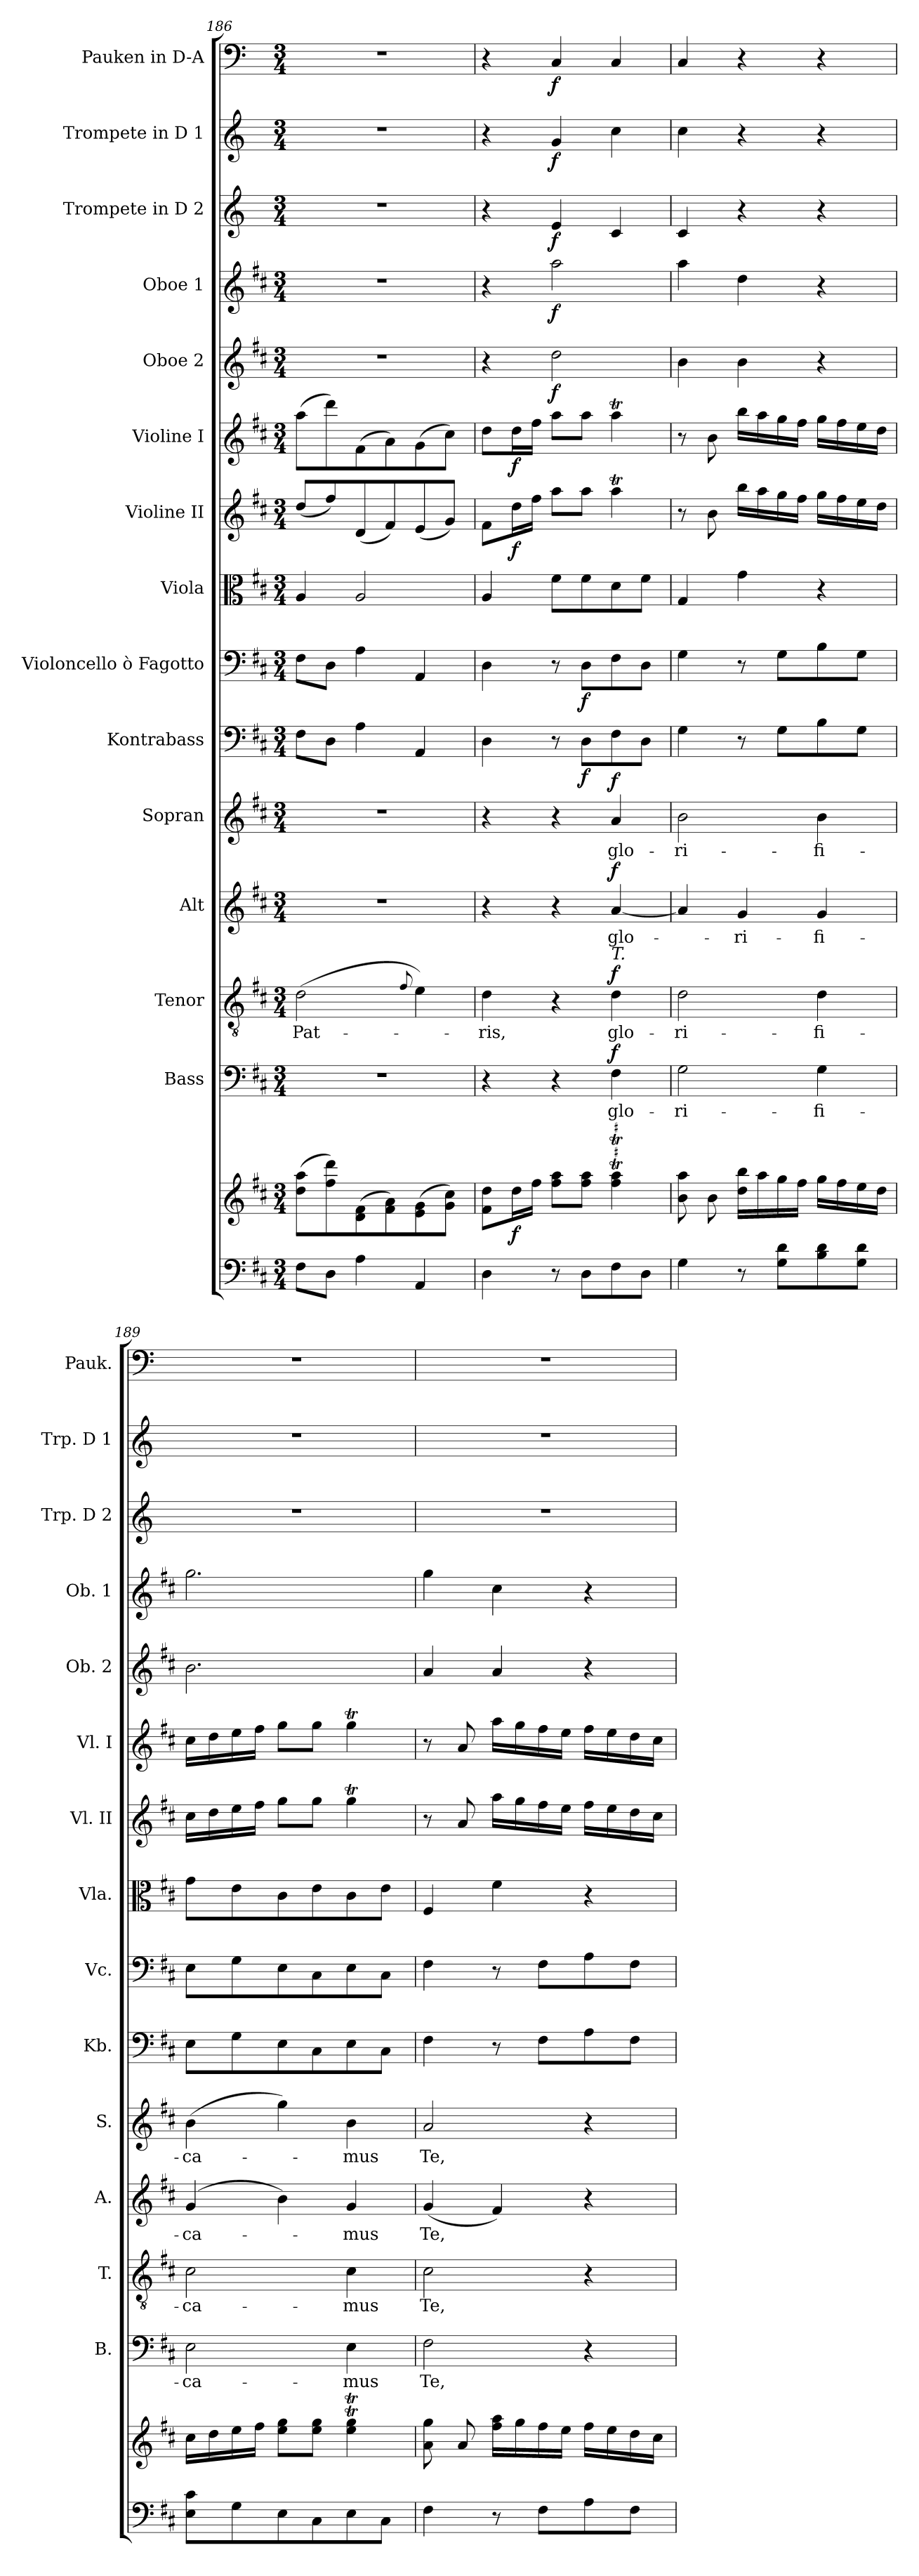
**kern	**kern	**dynam	**kern	**text	**dynam	**kern	**text	**dynam	**kern	**text	**dynam	**kern	**text	**dynam	**kern	**dynam	**kern	**dynam	**kern	**kern	**dynam	**kern	**dynam	**kern	**dynam	**kern	**dynam	**kern	**dynam	**kern	**dynam	**kern	**dynam
*part15	*part15	*part15	*part14	*part14	*part14	*part13	*part13	*part13	*part12	*part12	*part12	*part11	*part11	*part11	*part10	*part10	*part9	*part9	*part8	*part7	*part7	*part6	*part6	*part5	*part5	*part4	*part4	*part3	*part3	*part2	*part2	*part1	*part1
*staff16	*staff15	*staff15/16	*staff14	*staff14	*staff14	*staff13	*staff13	*staff13	*staff12	*staff12	*staff12	*staff11	*staff11	*staff11	*staff10	*staff10	*staff9	*staff9	*staff8	*staff7	*staff7	*staff6	*staff6	*staff5	*staff5	*staff4	*staff4	*staff3	*staff3	*staff2	*staff2	*staff1	*staff1
*	*	*	*I"Bass	*	*	*I"Tenor	*	*	*I"Alt	*	*	*I"Sopran	*	*	*I"Kontrabass	*	*I"Violoncello ò Fagotto	*	*I"Viola	*I"Violine II	*	*I"Violine I	*	*I"Oboe 2	*	*I"Oboe 1	*	*I"Trompete in D 2	*	*I"Trompete in D 1	*	*I"Pauken in D-A	*
*	*	*	*I'B.	*	*	*I'T.	*	*	*I'A.	*	*	*I'S.	*	*	*I'Kb.	*	*I'Vc.	*	*I'Vla.	*I'Vl. II	*	*I'Vl. I	*	*I'Ob. 2	*	*I'Ob. 1	*	*I'Trp. D 2	*	*I'Trp. D 1	*	*I'Pauk.	*
*clefF4	*clefG2	*	*clefF4	*	*	*clefGv2	*	*	*clefG2	*	*	*clefG2	*	*	*clefF4	*	*clefF4	*	*clefC3	*clefG2	*	*clefG2	*	*clefG2	*	*clefG2	*	*clefG2	*	*clefG2	*	*clefF4	*
*	*	*	*	*	*	*	*	*	*	*	*	*	*	*	*ITrd7c12	*	*	*	*	*	*	*	*	*	*	*	*	*ITrd-1c-2	*	*ITrd-1c-2	*	*ITrd-1c-2	*
*k[f#c#]	*k[f#c#]	*	*k[f#c#]	*	*	*k[f#c#]	*	*	*k[f#c#]	*	*	*k[f#c#]	*	*	*k[f#c#]	*	*k[f#c#]	*	*k[f#c#]	*k[f#c#]	*	*k[f#c#]	*	*k[f#c#]	*	*k[f#c#]	*	*k[f#c#]	*	*k[f#c#]	*	*k[f#c#]	*
*D:	*D:	*	*D:	*	*	*D:	*	*	*D:	*	*	*D:	*	*	*D:	*	*D:	*	*D:	*D:	*	*D:	*	*D:	*	*D:	*	*D:	*	*D:	*	*D:	*
*M3/4	*M3/4	*	*M3/4	*	*	*M3/4	*	*	*M3/4	*	*	*M3/4	*	*	*M3/4	*	*M3/4	*	*M3/4	*M3/4	*	*M3/4	*	*M3/4	*	*M3/4	*	*M3/4	*	*M3/4	*	*M3/4	*
=186	=186	=186	=186	=186	=186	=186	=186	=186	=186	=186	=186	=186	=186	=186	=186	=186	=186	=186	=186	=186	=186	=186	=186	=186	=186	=186	=186	=186	=186	=186	=186	=186	=186
!	!	!	!	!	!	!	!LO:LY:b	!	!	!	!	!	!	!	!	!	!	!	!	!	!	!	!	!	!	!	!	!	!	!	!	!	!
8F#\L	(>8dd\ 8aa\L	.	2.r	.	.	(>2d\	Pat-	.	2.r	.	.	2.r	.	.	8FF#\L	.	8F#\L	.	4A/	(<8dd/L	.	(>8aa\L	.	2.r	.	2.r	.	2.r	.	2.r	.	2.r	.
8D\J	8ff#\ 8ddd\)	.	.	.	.	.	.	.	.	.	.	.	.	.	8DD\J	.	8D\J	.	.	8ff#/)	.	8ddd\)	.	.	.	.	.	.	.	.	.	.	.
4A\	(>8d\ 8f#\	.	.	.	.	.	.	.	.	.	.	.	.	.	4AA\	.	4A\	.	2A/	(<8d/	.	(>8f#\	.	.	.	.	.	.	.	.	.	.	.
.	8f#\ 8a\)	.	.	.	.	.	.	.	.	.	.	.	.	.	.	.	.	.	.	8f#/)	.	8a\)	.	.	.	.	.	.	.	.	.	.	.
.	.	.	.	.	.	8qqf#/	.	.	.	.	.	.	.	.	.	.	.	.	.	.	.	.	.	.	.	.	.	.	.	.	.	.	.
4AA/	(>8e\ 8g\	.	.	.	.	4e\)	.	.	.	.	.	.	.	.	4AAA/	.	4AA/	.	.	(<8e/	.	(>8g\	.	.	.	.	.	.	.	.	.	.	.
.	8g\ 8cc#\J)	.	.	.	.	.	.	.	.	.	.	.	.	.	.	.	.	.	.	8g/J)	.	8cc#\J)	.	.	.	.	.	.	.	.	.	.	.
=187	=187	=187	=187	=187	=187	=187	=187	=187	=187	=187	=187	=187	=187	=187	=187	=187	=187	=187	=187	=187	=187	=187	=187	=187	=187	=187	=187	=187	=187	=187	=187	=187	=187
!	!	!	!	!	!	!	!LO:LY:b	!	!	!	!	!	!	!	!	!	!	!	!	!	!	!	!	!	!	!	!	!	!	!	!	!	!
4D\	8f#\ 8dd\L	.	4r	.	.	4d\	-ris,	.	4r	.	.	4r	.	.	4DD\	.	4D\	.	4A/	8f#\L	.	8dd\L	.	4r	.	4r	.	4r	.	4r	.	4r	.
!	!	!LO:DY:b	!	!	!	!	!	!	!	!	!	!	!	!	!	!	!	!	!	!	!LO:DY:b	!	!LO:DY:b	!	!	!	!	!	!	!	!	!	!
.	16dd\L	f	.	.	.	.	.	.	.	.	.	.	.	.	.	.	.	.	.	16dd\L	f	16dd\L	f	.	.	.	.	.	.	.	.	.	.
.	16ff#\JJ	.	.	.	.	.	.	.	.	.	.	.	.	.	.	.	.	.	.	16ff#\JJ	.	16ff#\JJ	.	.	.	.	.	.	.	.	.	.	.
!	!	!	!	!	!	!	!	!	!	!	!	!	!	!	!	!	!	!	!	!	!	!	!	!	!LO:DY:b	!	!LO:DY:b	!	!LO:DY:b	!	!LO:DY:b	!	!LO:DY:b
8r	8ff#\ 8aa\L	.	4r	.	.	4r	.	.	4r	.	.	4r	.	.	8r	.	8r	.	8f#\L	8aa\L	.	8aa\L	.	2dd\	f	2aa\	f	4f#/	f	4a/	f	4D/	f
!	!	!	!	!	!	!	!	!	!	!	!	!	!	!	!	!LO:DY:b	!	!LO:DY:b	!	!	!	!	!	!	!	!	!	!	!	!	!	!	!
8D\L	8ff#\ 8aa\J	.	.	.	.	.	.	.	.	.	.	.	.	.	8DD\L	f	8D\L	f	8f#\	8aa\J	.	8aa\J	.	.	.	.	.	.	.	.	.	.	.
!	!	!	!	!	!	!LO:TX:a:i:t=T.	!	!	!	!	!	!	!	!	!	!	!	!	!	!	!	!	!	!	!	!	!	!	!	!	!	!	!
!	!	!	!	!LO:LY:b	!LO:DY:a	!	!LO:LY:b	!LO:DY:a	!	!LO:LY:b	!LO:DY:a	!	!LO:LY:b	!LO:DY:a	!	!	!	!	!	!	!	!	!	!	!	!	!	!	!	!	!	!	!
8F#\	4ff#\T 4aa\T	.	4F#\	glo-	f	4d\	glo-	f	[4a/	glo-	f	4a/	glo-	f	8FF#\	.	8F#\	.	8d\	4aaT\	.	4aaT\	.	.	.	.	.	4d/	.	4dd\	.	4D/	.
8D\J	.	.	.	.	.	.	.	.	.	.	.	.	.	.	8DD\J	.	8D\J	.	8f#\J	.	.	.	.	.	.	.	.	.	.	.	.	.	.
=188	=188	=188	=188	=188	=188	=188	=188	=188	=188	=188	=188	=188	=188	=188	=188	=188	=188	=188	=188	=188	=188	=188	=188	=188	=188	=188	=188	=188	=188	=188	=188	=188	=188
!	!	!	!	!LO:LY:b	!	!	!LO:LY:b	!	!	!	!	!	!LO:LY:b	!	!	!	!	!	!	!	!	!	!	!	!	!	!	!	!	!	!	!	!
4G\	8b\ 8aa\	.	2G\	-ri-	.	2d\	-ri-	.	4a/]	.	.	2b\	-ri-	.	4GG\	.	4G\	.	4G/	8r	.	8r	.	4b\	.	4aa\	.	4d/	.	4dd\	.	4D/	.
.	8b\	.	.	.	.	.	.	.	.	.	.	.	.	.	.	.	.	.	.	8b\	.	8b\	.	.	.	.	.	.	.	.	.	.	.
!	!	!	!	!	!	!	!	!	!	!LO:LY:b	!	!	!	!	!	!	!	!	!	!	!	!	!	!	!	!	!	!	!	!	!	!	!
8r	16dd\ 16bb\LL	.	.	.	.	.	.	.	4g/	-ri-	.	.	.	.	8r	.	8r	.	4g\	16bb\LL	.	16bb\LL	.	4b\	.	4dd\	.	4r	.	4r	.	4r	.
.	16aa\	.	.	.	.	.	.	.	.	.	.	.	.	.	.	.	.	.	.	16aa\	.	16aa\	.	.	.	.	.	.	.	.	.	.	.
8G\ 8d\L	16gg\	.	.	.	.	.	.	.	.	.	.	.	.	.	8GG\L	.	8G\L	.	.	16gg\	.	16gg\	.	.	.	.	.	.	.	.	.	.	.
.	16ff#\JJ	.	.	.	.	.	.	.	.	.	.	.	.	.	.	.	.	.	.	16ff#\JJ	.	16ff#\JJ	.	.	.	.	.	.	.	.	.	.	.
!	!	!	!	!LO:LY:b	!	!	!LO:LY:b	!	!	!LO:LY:b	!	!	!LO:LY:b	!	!	!	!	!	!	!	!	!	!	!	!	!	!	!	!	!	!	!	!
8B\ 8d\	16gg\LL	.	4G\	-fi-	.	4d\	-fi-	.	4g/	-fi-	.	4b\	-fi-	.	8BB\	.	8B\	.	4r	16gg\LL	.	16gg\LL	.	4r	.	4r	.	4r	.	4r	.	4r	.
.	16ff#\	.	.	.	.	.	.	.	.	.	.	.	.	.	.	.	.	.	.	16ff#\	.	16ff#\	.	.	.	.	.	.	.	.	.	.	.
8G\ 8d\J	16ee\	.	.	.	.	.	.	.	.	.	.	.	.	.	8GG\J	.	8G\J	.	.	16ee\	.	16ee\	.	.	.	.	.	.	.	.	.	.	.
.	16dd\JJ	.	.	.	.	.	.	.	.	.	.	.	.	.	.	.	.	.	.	16dd\JJ	.	16dd\JJ	.	.	.	.	.	.	.	.	.	.	.
=189	=189	=189	=189	=189	=189	=189	=189	=189	=189	=189	=189	=189	=189	=189	=189	=189	=189	=189	=189	=189	=189	=189	=189	=189	=189	=189	=189	=189	=189	=189	=189	=189	=189
!	!	!	!	!LO:LY:b	!	!	!LO:LY:b	!	!	!LO:LY:b	!	!	!LO:LY:b	!	!	!	!	!	!	!	!	!	!	!	!	!	!	!	!	!	!	!	!
8E\ 8c#\L	16cc#\LL	.	2E\	-ca-	.	2c#\	-ca-	.	(4g/	-ca-	.	(>4b\	-ca-	.	8EE\L	.	8E\L	.	8g\L	16cc#\LL	.	16cc#\LL	.	2.b\	.	2.gg\	.	2.r	.	2.r	.	2.r	.
.	16dd\	.	.	.	.	.	.	.	.	.	.	.	.	.	.	.	.	.	.	16dd\	.	16dd\	.	.	.	.	.	.	.	.	.	.	.
8G\	16ee\	.	.	.	.	.	.	.	.	.	.	.	.	.	8GG\	.	8G\	.	8e\	16ee\	.	16ee\	.	.	.	.	.	.	.	.	.	.	.
.	16ff#\JJ	.	.	.	.	.	.	.	.	.	.	.	.	.	.	.	.	.	.	16ff#\JJ	.	16ff#\JJ	.	.	.	.	.	.	.	.	.	.	.
8E\	8ee\ 8gg\L	.	.	.	.	.	.	.	4b\)	.	.	4gg\)	.	.	8EE\	.	8E\	.	8c#\	8gg\L	.	8gg\L	.	.	.	.	.	.	.	.	.	.	.
8C#\	8ee\ 8gg\J	.	.	.	.	.	.	.	.	.	.	.	.	.	8CC#\	.	8C#\	.	8e\	8gg\J	.	8gg\J	.	.	.	.	.	.	.	.	.	.	.
!	!	!	!	!LO:LY:b	!	!	!LO:LY:b	!	!	!LO:LY:b	!	!	!LO:LY:b	!	!	!	!	!	!	!	!	!	!	!	!	!	!	!	!	!	!	!	!
8E\	4ee\T 4gg\T	.	4E\	-mus	.	4c#\	-mus	.	4g/	-mus	.	4b\	-mus	.	8EE\	.	8E\	.	8c#\	4ggT\	.	4ggT\	.	.	.	.	.	.	.	.	.	.	.
8C#\J	.	.	.	.	.	.	.	.	.	.	.	.	.	.	8CC#\J	.	8C#\J	.	8e\J	.	.	.	.	.	.	.	.	.	.	.	.	.	.
=190	=190	=190	=190	=190	=190	=190	=190	=190	=190	=190	=190	=190	=190	=190	=190	=190	=190	=190	=190	=190	=190	=190	=190	=190	=190	=190	=190	=190	=190	=190	=190	=190	=190
!	!	!	!	!LO:LY:b	!	!	!LO:LY:b	!	!	!LO:LY:b	!	!	!LO:LY:b	!	!	!	!	!	!	!	!	!	!	!	!	!	!	!	!	!	!	!	!
4F#\	8a\ 8gg\	.	2F#\	Te,	.	2c#\	Te,	.	(<4g/	Te,	.	2a/	Te,	.	4FF#\	.	4F#\	.	4F#/	8r	.	8r	.	4a/	.	4gg\	.	2.r	.	2.r	.	2.r	.
.	8a/	.	.	.	.	.	.	.	.	.	.	.	.	.	.	.	.	.	.	8a/	.	8a/	.	.	.	.	.	.	.	.	.	.	.
8r	16ff#\ 16aa\LL	.	.	.	.	.	.	.	4f#/)	.	.	.	.	.	8r	.	8r	.	4f#\	16aa\LL	.	16aa\LL	.	4a/	.	4cc#\	.	.	.	.	.	.	.
.	16gg\	.	.	.	.	.	.	.	.	.	.	.	.	.	.	.	.	.	.	16gg\	.	16gg\	.	.	.	.	.	.	.	.	.	.	.
8F#\L	16ff#\	.	.	.	.	.	.	.	.	.	.	.	.	.	8FF#\L	.	8F#\L	.	.	16ff#\	.	16ff#\	.	.	.	.	.	.	.	.	.	.	.
.	16ee\JJ	.	.	.	.	.	.	.	.	.	.	.	.	.	.	.	.	.	.	16ee\JJ	.	16ee\JJ	.	.	.	.	.	.	.	.	.	.	.
8A\	16ff#\LL	.	4r	.	.	4r	.	.	4r	.	.	4r	.	.	8AA\	.	8A\	.	4r	16ff#\LL	.	16ff#\LL	.	4r	.	4r	.	.	.	.	.	.	.
.	16ee\	.	.	.	.	.	.	.	.	.	.	.	.	.	.	.	.	.	.	16ee\	.	16ee\	.	.	.	.	.	.	.	.	.	.	.
8F#\J	16dd\	.	.	.	.	.	.	.	.	.	.	.	.	.	8FF#\J	.	8F#\J	.	.	16dd\	.	16dd\	.	.	.	.	.	.	.	.	.	.	.
.	16cc#\JJ	.	.	.	.	.	.	.	.	.	.	.	.	.	.	.	.	.	.	16cc#\JJ	.	16cc#\JJ	.	.	.	.	.	.	.	.	.	.	.
=	=	=	=	=	=	=	=	=	=	=	=	=	=	=	=	=	=	=	=	=	=	=	=	=	=	=	=	=	=	=	=	=	=
*-	*-	*-	*-	*-	*-	*-	*-	*-	*-	*-	*-	*-	*-	*-	*-	*-	*-	*-	*-	*-	*-	*-	*-	*-	*-	*-	*-	*-	*-	*-	*-	*-	*-
